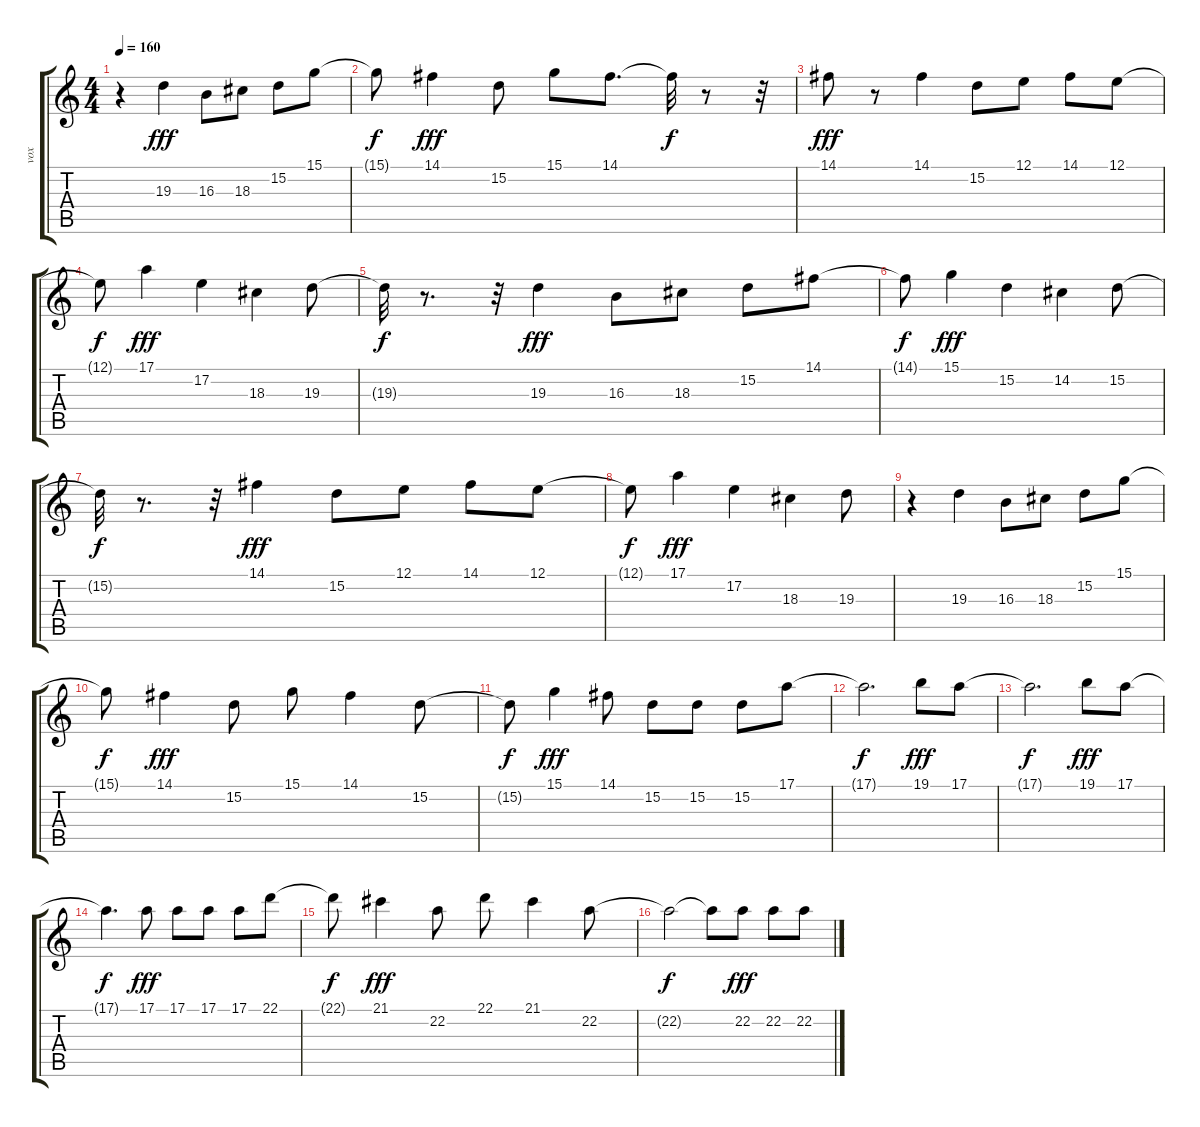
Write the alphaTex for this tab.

\track ("vox" "vox") {instrument brightacousticpiano}
\staff {score tabs}
\tuning (E4 B3 G3 D3 A2 E2) {hide}
\ts (4 4)
\tempo 160
\clef g2
\ks c
r.4{dy fff} 19.3.4 16.3.8 18.3.8 15.2.8 15.1.8 |
15.1{t}.8{dy f} 14.1.4{dy fff} 15.2.8 15.1.8 14.1.8{d} 14.1{t}.32{dy f} r.8 r.32 |
14.1.8{dy fff} r.8 14.1.4 15.2.8 12.1.8 14.1.8 12.1.8 |
12.1{t}.8{dy f} 17.1.4{dy fff} 17.2.4 18.3.4 19.3.8 |
19.3{t}.32{dy f} r.8{d} r.32 19.3.4{dy fff} 16.3.8 18.3.8 15.2.8 14.1.8 |
14.1{t}.8{dy f} 15.1.4{dy fff} 15.2.4 14.2.4 15.2.8 |
15.2{t}.32{dy f} r.8{d} r.32 14.1.4{dy fff} 15.2.8 12.1.8 14.1.8 12.1.8 |
12.1{t}.8{dy f} 17.1.4{dy fff} 17.2.4 18.3.4 19.3.8 |
r.4 19.3.4 16.3.8 18.3.8 15.2.8 15.1.8 |
15.1{t}.8{dy f} 14.1.4{dy fff} 15.2.8 15.1.8 14.1.4 15.2.8 |
15.2{t}.8{dy f} 15.1.4{dy fff} 14.1.8 15.2.8 15.2.8 15.2.8 17.1.8 |
17.1{t}.2{d dy f} 19.1.8{dy fff} 17.1.8 |
17.1{t}.2{d dy f} 19.1.8{dy fff} 17.1.8 |
17.1{t}.4{d dy f} 17.1.8{dy fff} 17.1.8 17.1.8 17.1.8 22.1.8 |
22.1{t}.8{dy f} 21.1.4{dy fff} 22.2.8 22.1.8 21.1.4 22.2.8 |
22.2{t}.2{dy f} 22.2{t}.8 22.2.8{dy fff} 22.2.8 22.2.8
